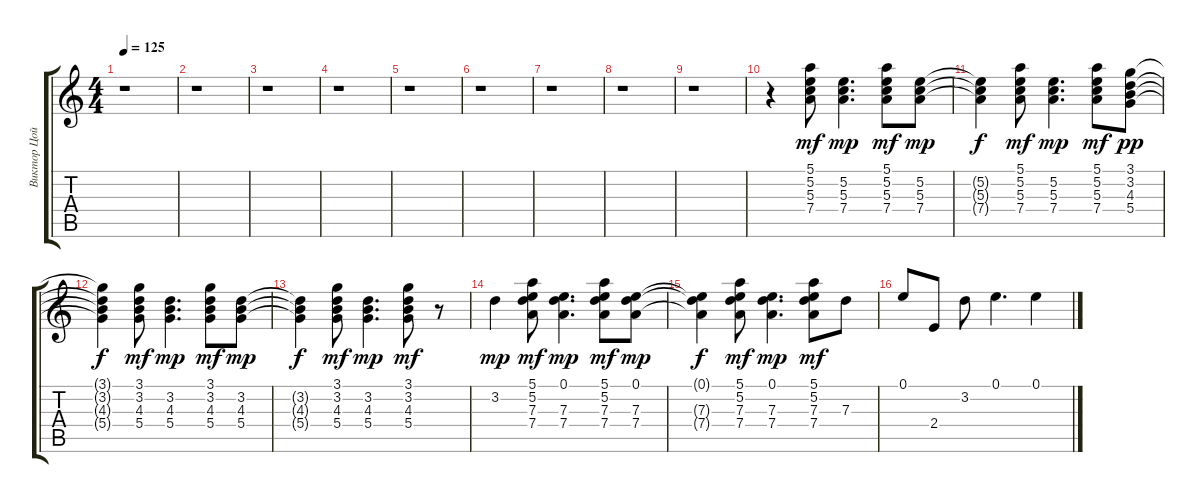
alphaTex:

\track ("Виктор Цой (ритм)" "Виктор Цой") {instrument acousticguitarsteel}
\staff {score tabs}
\tuning (E4 B3 G3 D3 A2 E2) {hide}
\ts (4 4)
\tempo 125
\clef g2
\ks c
r.1{dy f} |
r.1 |
r.1 |
r.1 |
r.1 |
r.1 |
r.1 |
r.1 |
r.1 |
r.4 (5.1 5.2 5.3 7.4).8{dy mf} (5.2 5.3 7.4).4{d dy mp} (5.1 5.2 5.3 7.4).8{dy mf} (5.2 5.3 7.4).8{dy mp} |
(5.2{t} 5.3{t} 7.4{t}).4{dy f} (5.1 5.2 5.3 7.4).8{dy mf} (5.2 5.3 7.4).4{d dy mp} (5.1 5.2 5.3 7.4).8{dy mf} (3.1 3.2 4.3 5.4).8{dy pp} |
(3.1{t} 3.2{t} 4.3{t} 5.4{t}).4{dy f} (3.1 3.2 4.3 5.4).8{dy mf} (3.2 4.3 5.4).4{d dy mp} (3.1 3.2 4.3 5.4).8{dy mf} (3.2 4.3 5.4).8{dy mp} |
(3.2{t} 4.3{t} 5.4{t}).4{dy f} (3.1 3.2 4.3 5.4).8{dy mf} (3.2 4.3 5.4).4{d dy mp} (3.1 3.2 4.3 5.4).8{dy mf} r.8 |
3.2.4{dy mp} (5.1 5.2 7.3 7.4).8{dy mf} (0.1 7.3 7.4).4{d dy mp} (5.1 5.2 7.3 7.4).8{dy mf} (0.1 7.3 7.4).8{dy mp} |
(0.1{t} 7.3{t} 7.4{t}).4{dy f} (5.1 5.2 7.3 7.4).8{dy mf} (0.1 7.3 7.4).4{d dy mp} (5.1 5.2 7.3 7.4).8{dy mf} 7.3.8 |
0.1.8 2.4.8 3.2.8 0.1.4{d} 0.1.4
